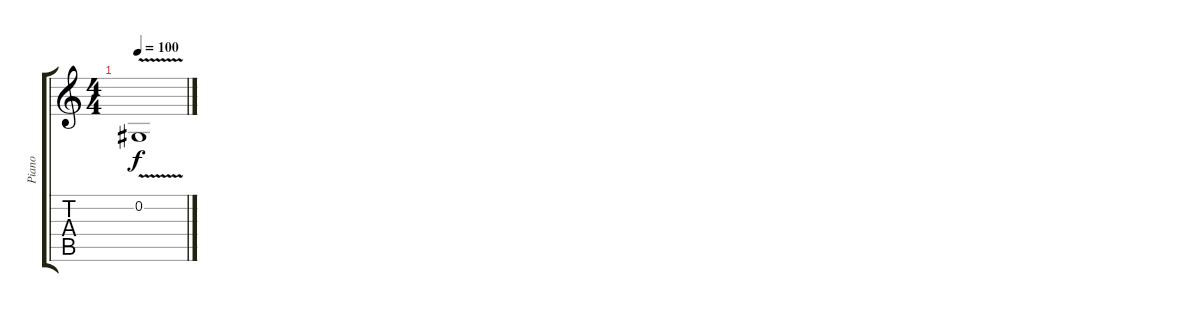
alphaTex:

\track ("Piano" "Piano") {instrument electricgrandpiano}
\staff {score tabs}
\tuning (Db4 Ab3 E3 B2 Gb2 Db2) {hide}
\ts (4 4)
\tempo 100
\clef g2
\ks c
0.2{v}.1{dy f}
